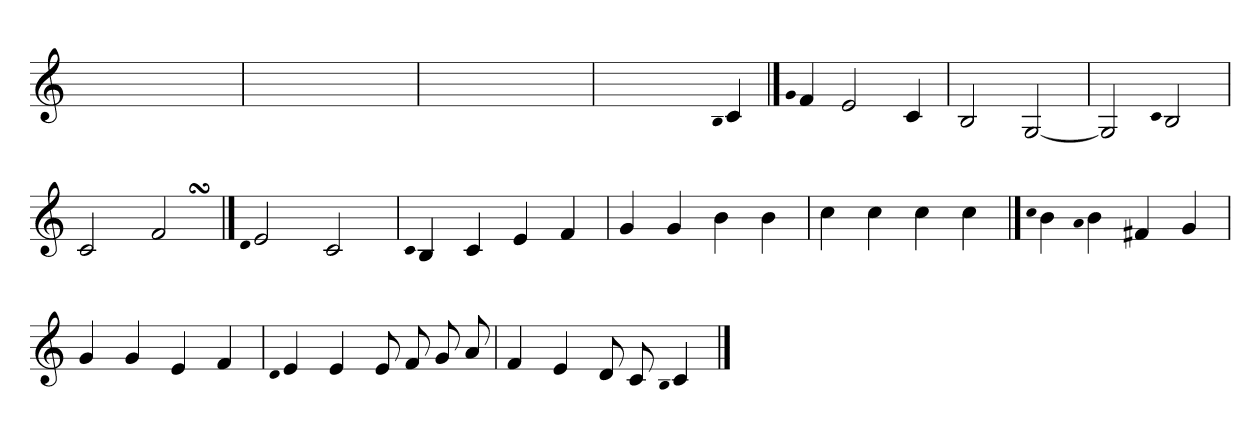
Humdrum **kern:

**kern
*part1
*staff1
=1
4ryy
4ryy
4ryy
4ryy
=
4ryy
4ryy
4ryy
4ryy
=
4ryy
4ryy
4ryy
4ryy
=
4ryy
4ryy
4ryy
qB
4c
==2
qg
4f
2e
4c
=
2B
[2G
=
2G]
qc
2B
=
2c
2fSSs
==3
qd
2e
2c
=
qc
4B
4c
4e
4f
=
4g
4g
4b
4b
=
4cc
4cc
4cc
4cc
==4
qcc
4b
qa
4b
4f#X
4g
=
4g
4g
4e
4f
=
qd
4e
4e
8e
8f
8g
8a
=
4f
4e
8d
8c
qB
4c
==
*-
